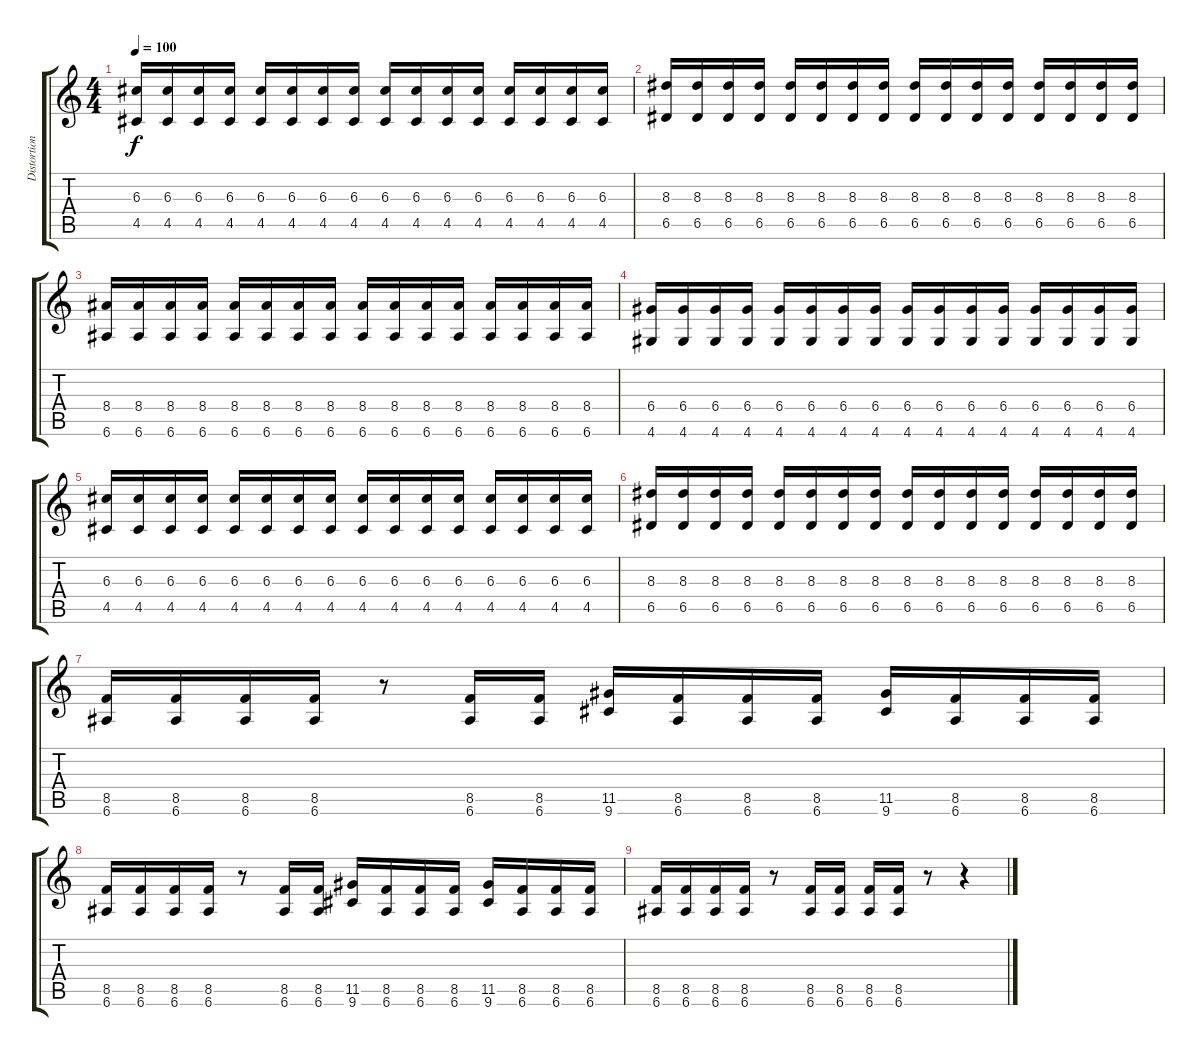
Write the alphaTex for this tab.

\track ("Distortion Guitar" "Distortion") {instrument distortionguitar}
\staff {score tabs}
\tuning (E4 B3 G3 D3 A2 E2) {hide}
\ts (4 4)
\tempo 100
\clef g2
\ks c
(6.3 4.5).16{dy f} (6.3 4.5).16 (6.3 4.5).16 (6.3 4.5).16 (6.3 4.5).16 (6.3 4.5).16 (6.3 4.5).16 (6.3 4.5).16 (6.3 4.5).16 (6.3 4.5).16 (6.3 4.5).16 (6.3 4.5).16 (6.3 4.5).16 (6.3 4.5).16 (6.3 4.5).16 (6.3 4.5).16 |
(8.3 6.5).16 (8.3 6.5).16 (8.3 6.5).16 (8.3 6.5).16 (8.3 6.5).16 (8.3 6.5).16 (8.3 6.5).16 (8.3 6.5).16 (8.3 6.5).16 (8.3 6.5).16 (8.3 6.5).16 (8.3 6.5).16 (8.3 6.5).16 (8.3 6.5).16 (8.3 6.5).16 (8.3 6.5).16 |
(8.4 6.6).16 (8.4 6.6).16 (8.4 6.6).16 (8.4 6.6).16 (8.4 6.6).16 (8.4 6.6).16 (8.4 6.6).16 (8.4 6.6).16 (8.4 6.6).16 (8.4 6.6).16 (8.4 6.6).16 (8.4 6.6).16 (8.4 6.6).16 (8.4 6.6).16 (8.4 6.6).16 (8.4 6.6).16 |
(6.4 4.6).16 (6.4 4.6).16 (6.4 4.6).16 (6.4 4.6).16 (6.4 4.6).16 (6.4 4.6).16 (6.4 4.6).16 (6.4 4.6).16 (6.4 4.6).16 (6.4 4.6).16 (6.4 4.6).16 (6.4 4.6).16 (6.4 4.6).16 (6.4 4.6).16 (6.4 4.6).16 (6.4 4.6).16 |
(6.3 4.5).16 (6.3 4.5).16 (6.3 4.5).16 (6.3 4.5).16 (6.3 4.5).16 (6.3 4.5).16 (6.3 4.5).16 (6.3 4.5).16 (6.3 4.5).16 (6.3 4.5).16 (6.3 4.5).16 (6.3 4.5).16 (6.3 4.5).16 (6.3 4.5).16 (6.3 4.5).16 (6.3 4.5).16 |
(8.3 6.5).16 (8.3 6.5).16 (8.3 6.5).16 (8.3 6.5).16 (8.3 6.5).16 (8.3 6.5).16 (8.3 6.5).16 (8.3 6.5).16 (8.3 6.5).16 (8.3 6.5).16 (8.3 6.5).16 (8.3 6.5).16 (8.3 6.5).16 (8.3 6.5).16 (8.3 6.5).16 (8.3 6.5).16 |
(8.5 6.6).16 (8.5 6.6).16 (8.5 6.6).16 (8.5 6.6).16 r.8 (8.5 6.6).16 (8.5 6.6).16 (11.5 9.6).16 (8.5 6.6).16 (8.5 6.6).16 (8.5 6.6).16 (11.5 9.6).16 (8.5 6.6).16 (8.5 6.6).16 (8.5 6.6).16 |
(8.5 6.6).16 (8.5 6.6).16 (8.5 6.6).16 (8.5 6.6).16 r.8 (8.5 6.6).16 (8.5 6.6).16 (11.5 9.6).16 (8.5 6.6).16 (8.5 6.6).16 (8.5 6.6).16 (11.5 9.6).16 (8.5 6.6).16 (8.5 6.6).16 (8.5 6.6).16 |
(8.5 6.6).16 (8.5 6.6).16 (8.5 6.6).16 (8.5 6.6).16 r.8 (8.5 6.6).16 (8.5 6.6).16 (8.5 6.6).16 (8.5 6.6).16 r.8 r.4
